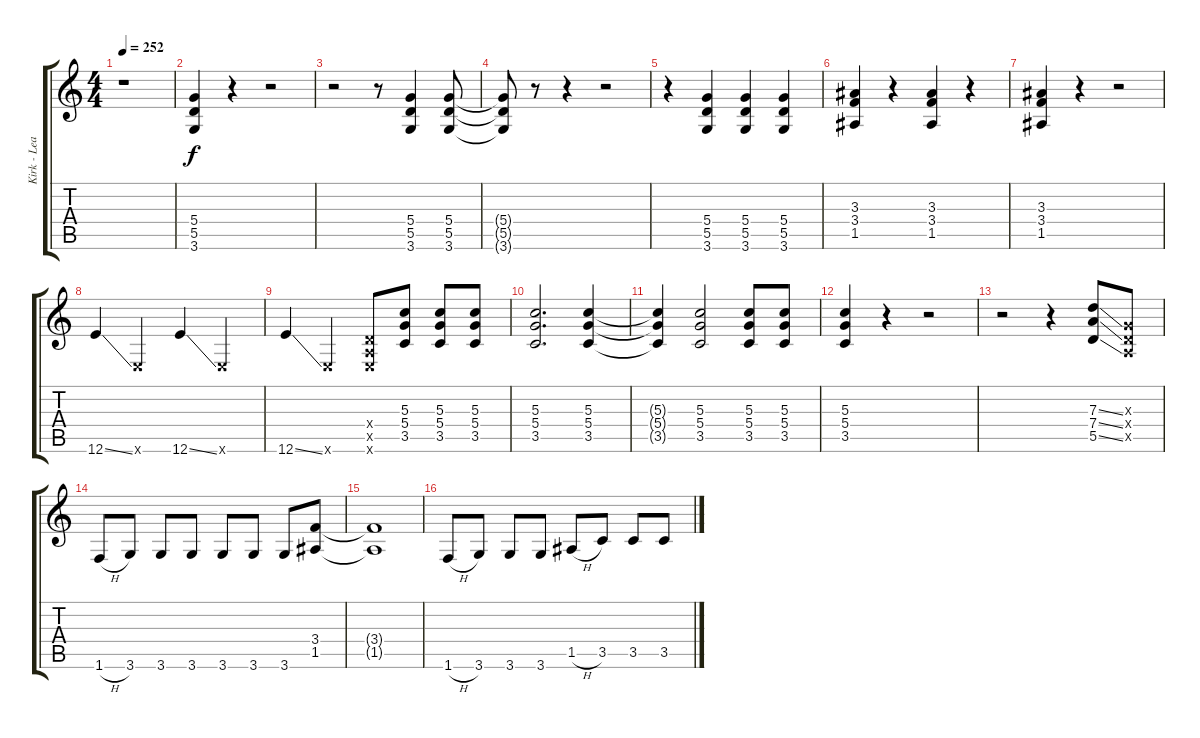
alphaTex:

\track ("Kirk - Lead Guitar" "Kirk - Lea") {instrument distortionguitar}
\staff {score tabs}
\tuning (E4 B3 G3 D3 A2 E2) {hide}
\ts (4 4)
\tempo 252
\clef g2
\ks c
r.1{dy f} |
(5.4 5.5 3.6).4 r.4 r.2 |
r.2 r.8 (5.4 5.5 3.6).4 (5.4 5.5 3.6).8 |
(5.4{t} 5.5{t} 3.6{t}).8 r.8 r.4 r.2 |
r.4 (5.4 5.5 3.6).4 (5.4 5.5 3.6).4 (5.4 5.5 3.6).4 |
(3.3 3.4 1.5).4 r.4 (3.3 3.4 1.5).4 r.4 |
(3.3 3.4 1.5).4 r.4 r.2 |
12.6{ss}.4 0.6{x}.4 12.6{ss}.4 0.6{x}.4 |
12.6{ss}.4 0.6{x}.4 (0.4{x} 0.5{x} 0.6{x}).8 (5.3 5.4 3.5).8 (5.3 5.4 3.5).8 (5.3 5.4 3.5).8 |
(5.3 5.4 3.5).2{d} (5.3 5.4 3.5).4 |
(5.3{t} 5.4{t} 3.5{t}).4 (5.3 5.4 3.5).2 (5.3 5.4 3.5).8 (5.3 5.4 3.5).8 |
(5.3 5.4 3.5).4 r.4 r.2 |
r.2 r.4 (7.3{ss} 7.4{ss} 5.5{ss}).8 (0.3{x} 0.4{x} 0.5{x}).8 |
1.6{h}.8 3.6.8 3.6.8 3.6.8 3.6.8 3.6.8 3.6.8 (3.4 1.5).8 |
(3.4{t} 1.5{t}).1 |
1.6{h}.8 3.6.8 3.6.8 3.6.8 1.5{h}.8 3.5.8 3.5.8 3.5.8
